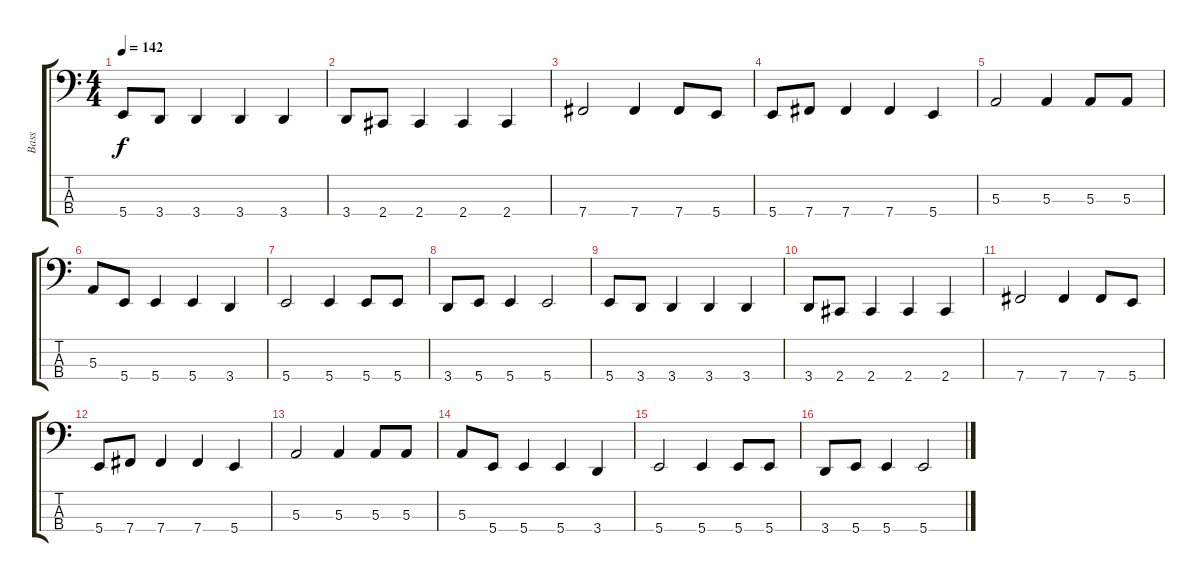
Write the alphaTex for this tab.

\track ("Bass" "Bass") {instrument electricbasspick}
\staff {score tabs}
\tuning (D2 A1 E1 B0) {hide}
\ts (4 4)
\tempo 142
\clef f4
\ks c
5.4.8{dy f} 3.4.8 3.4.4 3.4.4 3.4.4 |
3.4.8 2.4.8 2.4.4 2.4.4 2.4.4 |
7.4.2 7.4.4 7.4.8 5.4.8 |
5.4.8 7.4.8 7.4.4 7.4.4 5.4.4 |
5.3.2 5.3.4 5.3.8 5.3.8 |
5.3.8 5.4.8 5.4.4 5.4.4 3.4.4 |
5.4.2 5.4.4 5.4.8 5.4.8 |
3.4.8 5.4.8 5.4.4 5.4.2 |
5.4.8 3.4.8 3.4.4 3.4.4 3.4.4 |
3.4.8 2.4.8 2.4.4 2.4.4 2.4.4 |
7.4.2 7.4.4 7.4.8 5.4.8 |
5.4.8 7.4.8 7.4.4 7.4.4 5.4.4 |
5.3.2 5.3.4 5.3.8 5.3.8 |
5.3.8 5.4.8 5.4.4 5.4.4 3.4.4 |
5.4.2 5.4.4 5.4.8 5.4.8 |
3.4.8 5.4.8 5.4.4 5.4.2
